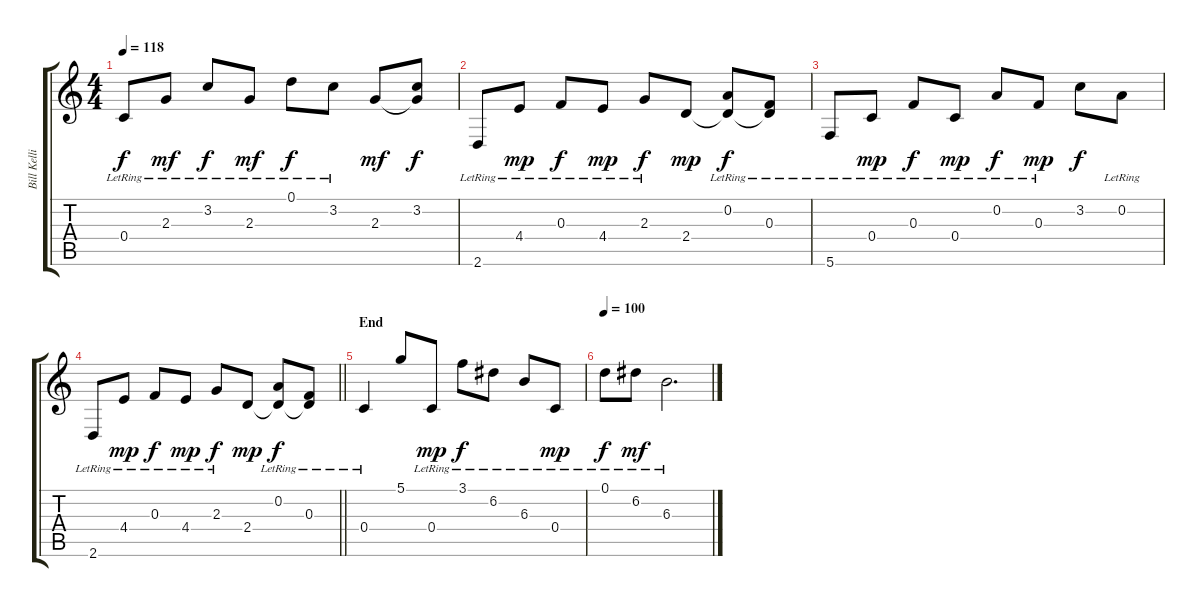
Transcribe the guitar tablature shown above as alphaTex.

\track ("Bill Kelliher - Guitar" "Bill Kelli") {instrument electricguitarclean}
\staff {score tabs}
\tuning (D4 A3 F3 C3 G2 C2) {hide}
\ts (4 4)
\tempo 118
\clef g2
\ks c
0.4{lr}.8{dy f} 2.3{lr}.8{dy mf} 3.2{lr}.8{dy f} 2.3{lr}.8{dy mf} 0.1{lr}.8{dy f} 3.2{lr}.8 2.3.8{dy mf} (3.2 2.3{t}).8{dy f} |
2.6{lr}.8 4.4{lr}.8{dy mp} 0.3{lr}.8{dy f} 4.4{lr}.8{dy mp} 2.3{lr}.8{dy f} 2.4.8{dy mp} (0.2{lr} 2.4{t}).8{dy f} (0.3{lr} 2.4{t}).8 |
5.6{lr}.8 0.4{lr}.8{dy mp} 0.3{lr}.8{dy f} 0.4{lr}.8{dy mp} 0.2{lr}.8{dy f} 0.3{lr}.8{dy mp} 3.2.8{dy f} 0.2{lr}.8 |
\barLineRight lightlight
2.6{lr}.8 4.4{lr}.8{dy mp} 0.3{lr}.8{dy f} 4.4{lr}.8{dy mp} 2.3{lr}.8{dy f} 2.4.8{dy mp} (0.2{lr} 2.4{t}).8{dy f} (0.3{lr} 2.4{t}).8 |
\section ("" "End")
0.4{lr}.4 5.1.8 0.4{lr}.8{dy mp} 3.1{lr}.8{dy f} 6.2{lr}.8 6.3{lr}.8 0.4{lr}.8{dy mp} |
\tempo 100
0.1{lr}.8{dy f} 6.2{lr}.8{dy mf} 6.3{lr}.2{d}
